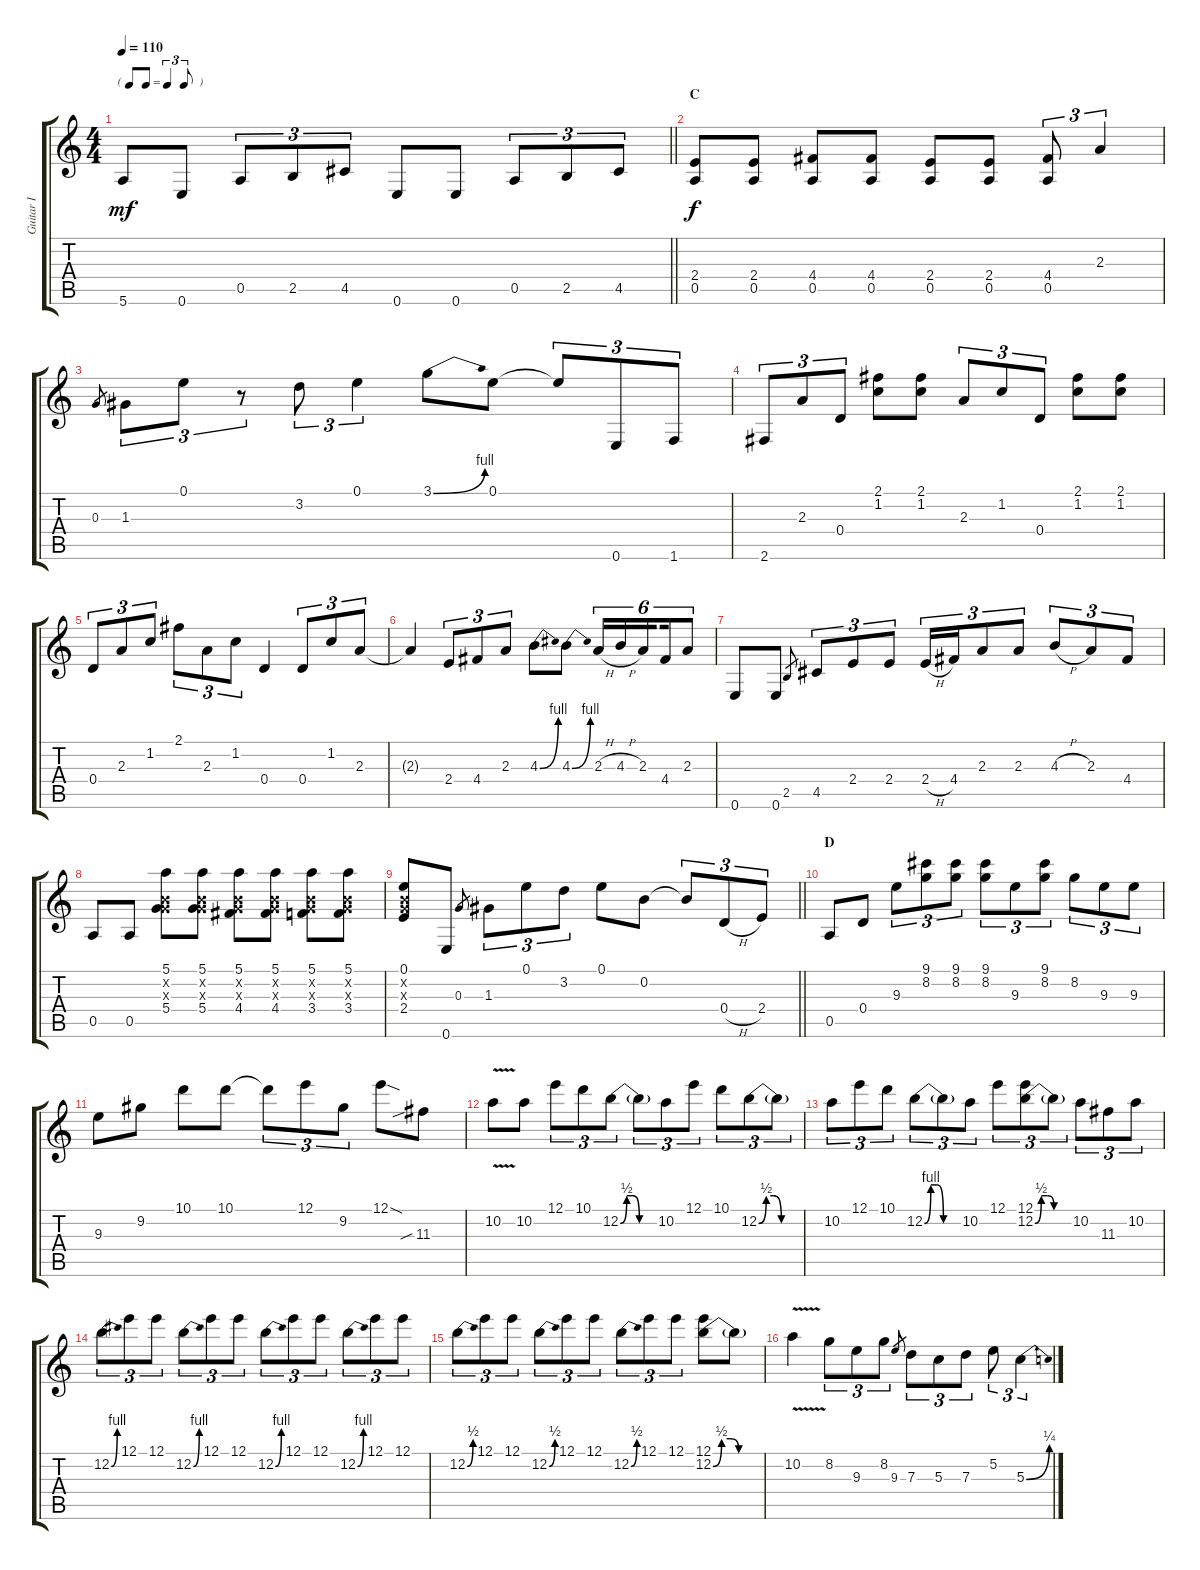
\track ("Guitar I" "Guitar I") {instrument distortionguitar}
\staff {score tabs}
\tuning (E4 B3 G3 D3 A2 E2) {hide}
\ts (4 4)
\tf triplet8th
\tempo 110
\clef g2
\barLineRight lightlight
\ks c
5.6.8{dy mf} 0.6.8 0.5.8{tu (3 2)} 2.5.8{tu (3 2)} 4.5.8{tu (3 2)} 0.6.8 0.6.8 0.5.8{tu (3 2)} 2.5.8{tu (3 2)} 4.5.8{tu (3 2)} |
\section ("" "C")
(2.4 0.5).8{dy f} (2.4 0.5).8 (4.4 0.5).8 (4.4 0.5).8 (2.4 0.5).8 (2.4 0.5).8 (4.4 0.5).8{tu (3 2)} 2.3.4{tu (3 2)} |
0.3.8{gr} 1.3.8{tu (3 2)} 0.1.8{tu (3 2)} r.8{tu (3 2)} 3.2.8{tu (3 2)} 0.1.4{tu (3 2)} 3.1{be (bend 0 0 60 4)}.8 0.1.8 0.1{t}.8{tu (3 2)} 0.6.8{tu (3 2)} 1.6.8{tu (3 2)} |
2.6.8{tu (3 2)} 2.3.8{tu (3 2)} 0.4.8{tu (3 2)} (2.1 1.2).8 (2.1 1.2).8 2.3.8{tu (3 2)} 1.2.8{tu (3 2)} 0.4.8{tu (3 2)} (2.1 1.2).8 (2.1 1.2).8 |
0.4.8{tu (3 2)} 2.3.8{tu (3 2)} 1.2.8{tu (3 2)} 2.1.8{tu (3 2)} 2.3.8{tu (3 2)} 1.2.8{tu (3 2)} 0.4.4 0.4.8{tu (3 2)} 1.2.8{tu (3 2)} 2.3.8{tu (3 2)} |
2.3{t}.4 2.4.8{tu (3 2)} 4.4.8{tu (3 2)} 2.3.8{tu (3 2)} 4.3{be (bend 0 0 60 4)}.8 4.3{be (bend 0 0 60 4)}.8 2.3{h}.16{tu (6 4)} 4.3{h}.16{tu (6 4)} 2.3.16{tu (6 4) beam splitsecondary} 4.4.16{tu (6 4)} 2.3.8{tu (6 4)} |
0.6.8 0.6.8 2.5.8{gr} 4.5.8{tu (3 2)} 2.4.8{tu (3 2)} 2.4.8{tu (3 2)} 2.4{h}.16{tu (3 2)} 4.4.16{tu (3 2)} 2.3.8{tu (3 2)} 2.3.8{tu (3 2)} 4.3{h}.8{tu (3 2)} 2.3.8{tu (3 2)} 4.4.8{tu (3 2)} |
0.5.8 0.5.8 (5.1 0.2{x} 0.3{x} 5.4).8 (5.1 0.2{x} 0.3{x} 5.4).8 (5.1 0.2{x} 0.3{x} 4.4).8 (5.1 0.2{x} 0.3{x} 4.4).8 (5.1 0.2{x} 0.3{x} 3.4).8 (5.1 0.2{x} 0.3{x} 3.4).8 |
\barLineRight lightlight
(0.1 0.2{x} 0.3{x} 2.4).8 0.6.8 0.3.8{gr} 1.3.8{tu (3 2)} 0.1.8{tu (3 2)} 3.2.8{tu (3 2)} 0.1.8 0.2.8 0.2{t}.8{tu (3 2)} 0.4{h}.8{tu (3 2)} 2.4.8{tu (3 2)} |
\section ("" "D")
0.5.8 0.4.8 9.3.8{tu (3 2)} (9.1 8.2).8{tu (3 2)} (9.1 8.2).8{tu (3 2)} (9.1 8.2).8{tu (3 2)} 9.3.8{tu (3 2)} (9.1 8.2).8{tu (3 2)} 8.2.8{tu (3 2)} 9.3.8{tu (3 2)} 9.3.8{tu (3 2)} |
9.3.8 9.2.8 10.1.8 10.1.8 10.1{t}.8{tu (3 2)} 12.1.8{tu (3 2)} 9.2.8{tu (3 2)} 12.1{sod}.8 11.3{sib}.8 |
10.2{v}.8 10.2.8 12.1.8{tu (3 2)} 10.1.8{tu (3 2)} 12.2{be (custom 0 0 10 2 20 2 30 0 60 0)}.8{tu (3 2)} 12.2{t}.8{tu (3 2)} 10.2.8{tu (3 2)} 12.1.8{tu (3 2)} 10.1.8{tu (3 2)} 12.2{be (custom 0 0 10 2 20 2 30 0 60 0)}.8{tu (3 2)} 12.2{t}.8{tu (3 2)} |
10.2.8{tu (3 2)} 12.1.8{tu (3 2)} 10.1.8{tu (3 2)} 12.2{be (custom 0 0 10 4 20 4 30 0 60 0)}.8{tu (3 2)} 12.2{t}.8{tu (3 2)} 10.2.8{tu (3 2)} 12.1.8{tu (3 2)} (12.1 12.2{be (custom 0 0 10 2 20 2 30 0 60 0)}).8{tu (3 2)} 12.2{t}.8{tu (3 2)} 10.2.8{tu (3 2)} 11.3.8{tu (3 2)} 10.2.8{tu (3 2)} |
12.2{be (bend 0 0 60 4)}.8{tu (3 2)} 12.1.8{tu (3 2)} 12.1.8{tu (3 2)} 12.2{be (bend 0 0 60 4)}.8{tu (3 2)} 12.1.8{tu (3 2)} 12.1.8{tu (3 2)} 12.2{be (bend 0 0 60 4)}.8{tu (3 2)} 12.1.8{tu (3 2)} 12.1.8{tu (3 2)} 12.2{be (bend 0 0 60 4)}.8{tu (3 2)} 12.1.8{tu (3 2)} 12.1.8{tu (3 2)} |
12.2{be (bend 0 0 60 2)}.8{tu (3 2)} 12.1.8{tu (3 2)} 12.1.8{tu (3 2)} 12.2{be (bend 0 0 60 2)}.8{tu (3 2)} 12.1.8{tu (3 2)} 12.1.8{tu (3 2)} 12.2{be (bend 0 0 60 2)}.8{tu (3 2)} 12.1.8{tu (3 2)} 12.1.8{tu (3 2)} (12.1 12.2{be (custom 0 0 10 2 20 2 30 0 60 0)}).8 12.2{t}.8 |
10.2{v}.4 8.2.8{tu (3 2)} 9.3.8{tu (3 2)} 8.2.8{tu (3 2)} 9.3.8{gr} 7.3.8{tu (3 2)} 5.3.8{tu (3 2)} 7.3.8{tu (3 2)} 5.2.8{tu (3 2)} 5.3{be (bend 0 0 60 1)}.4{tu (3 2)}
